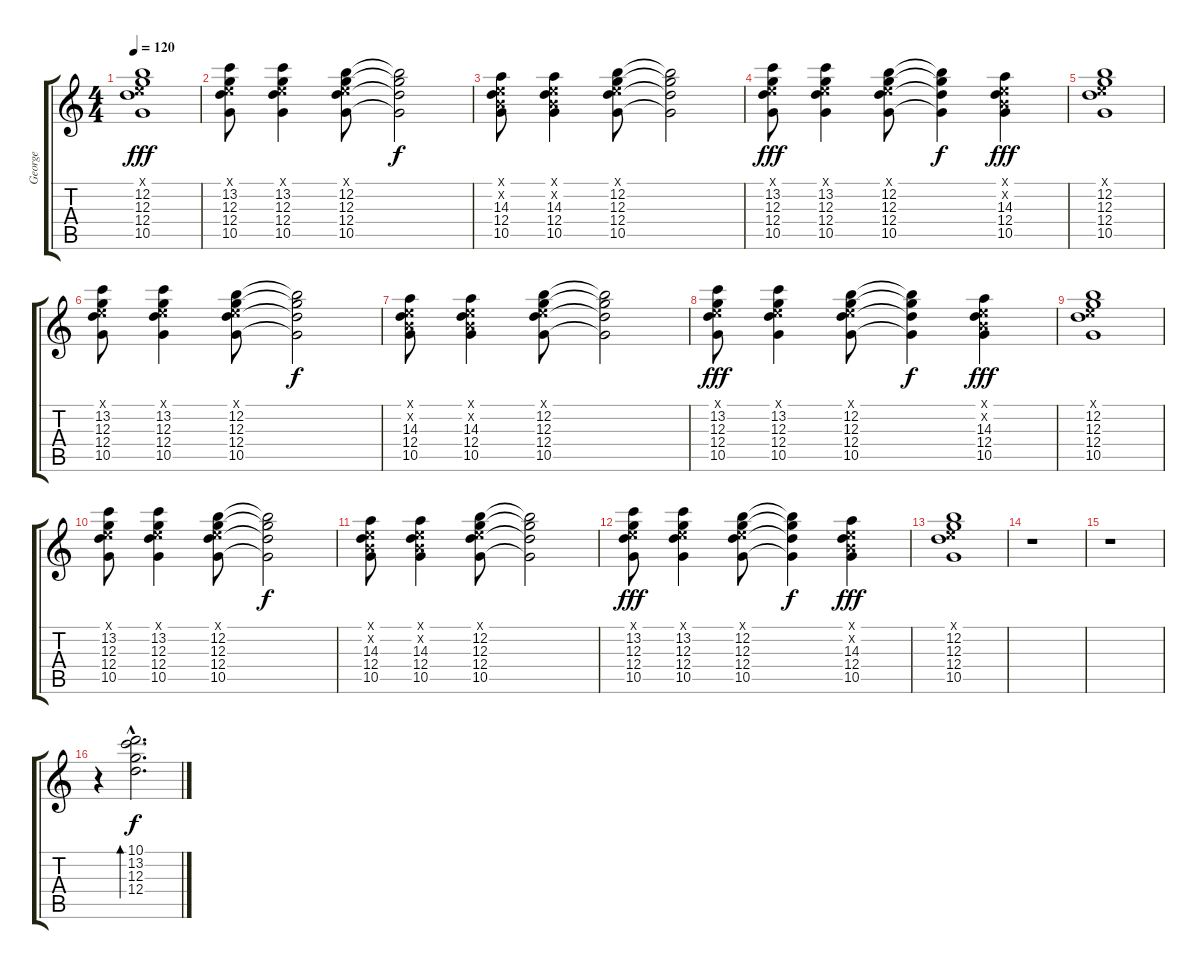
\track ("George" "George") {instrument distortionguitar}
\staff {score tabs}
\tuning (E4 B3 G3 D3 A2 E2) {hide}
\ts (4 4)
\tempo 120
\clef g2
\ks c
(0.1{x} 12.2 12.3 12.4 10.5).1{dy fff} |
(0.1{x} 13.2 12.3 12.4 10.5).8 (0.1{x} 13.2 12.3 12.4 10.5).4 (0.1{x} 12.2 12.3 12.4 10.5).8 (12.2{t} 12.3{t} 12.4{t} 10.5{t}).2{dy f} |
(0.1{x} 0.2{x} 14.3 12.4 10.5).8 (0.1{x} 0.2{x} 14.3 12.4 10.5).4 (0.1{x} 12.2 12.3 12.4 10.5).8 (12.2{t} 12.3{t} 12.4{t} 10.5{t}).2 |
(0.1{x} 13.2 12.3 12.4 10.5).8{dy fff} (0.1{x} 13.2 12.3 12.4 10.5).4 (0.1{x} 12.2 12.3 12.4 10.5).8 (12.2{t} 12.3{t} 12.4{t} 10.5{t}).4{dy f} (0.1{x} 0.2{x} 14.3 12.4 10.5).4{dy fff} |
(0.1{x} 12.2 12.3 12.4 10.5).1 |
(0.1{x} 13.2 12.3 12.4 10.5).8 (0.1{x} 13.2 12.3 12.4 10.5).4 (0.1{x} 12.2 12.3 12.4 10.5).8 (12.2{t} 12.3{t} 12.4{t} 10.5{t}).2{dy f} |
(0.1{x} 0.2{x} 14.3 12.4 10.5).8 (0.1{x} 0.2{x} 14.3 12.4 10.5).4 (0.1{x} 12.2 12.3 12.4 10.5).8 (12.2{t} 12.3{t} 12.4{t} 10.5{t}).2 |
(0.1{x} 13.2 12.3 12.4 10.5).8{dy fff} (0.1{x} 13.2 12.3 12.4 10.5).4 (0.1{x} 12.2 12.3 12.4 10.5).8 (12.2{t} 12.3{t} 12.4{t} 10.5{t}).4{dy f} (0.1{x} 0.2{x} 14.3 12.4 10.5).4{dy fff} |
(0.1{x} 12.2 12.3 12.4 10.5).1 |
(0.1{x} 13.2 12.3 12.4 10.5).8 (0.1{x} 13.2 12.3 12.4 10.5).4 (0.1{x} 12.2 12.3 12.4 10.5).8 (12.2{t} 12.3{t} 12.4{t} 10.5{t}).2{dy f} |
(0.1{x} 0.2{x} 14.3 12.4 10.5).8 (0.1{x} 0.2{x} 14.3 12.4 10.5).4 (0.1{x} 12.2 12.3 12.4 10.5).8 (12.2{t} 12.3{t} 12.4{t} 10.5{t}).2 |
(0.1{x} 13.2 12.3 12.4 10.5).8{dy fff} (0.1{x} 13.2 12.3 12.4 10.5).4 (0.1{x} 12.2 12.3 12.4 10.5).8 (12.2{t} 12.3{t} 12.4{t} 10.5{t}).4{dy f} (0.1{x} 0.2{x} 14.3 12.4 10.5).4{dy fff} |
(0.1{x} 12.2 12.3 12.4 10.5).1 |
r.1 |
r.1 |
r.4 (10.1{hac} 13.2{hac} 12.3{hac} 12.4{hac}).2{d bd 60 dy f}
